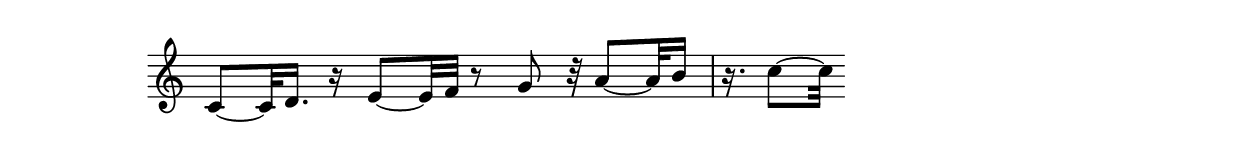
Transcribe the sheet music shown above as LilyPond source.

#(ly:set-option 'midi-extension "mid")
\version "2.12.3"
\include "english.ly"
\header{ 
}
%{
                                       .
S----R-- --G----m ----P--- -D----N- ---S----

%}
melody = {
\once \override Staff.TimeSignature #'stencil = ##f
\clef treble
\key c 
\major
  c'8[~c'32 d'16.] r16 e'8~e'32 f'32 r8 g'8 r32 a'8~a'32 b'16 r16. c''8~c''32 \bar "" \break 
 }
text = \lyricmode {
        
}
\score{

<<
\new Voice = "one" {
\melody
}
\new Lyrics \lyricsto "one" \text
>>
\layout {
\context {
\Score
}
}
\midi {
\context {
\Score
tempoWholesPerMinute = #(ly:make-moment 200 4)
}
}
}